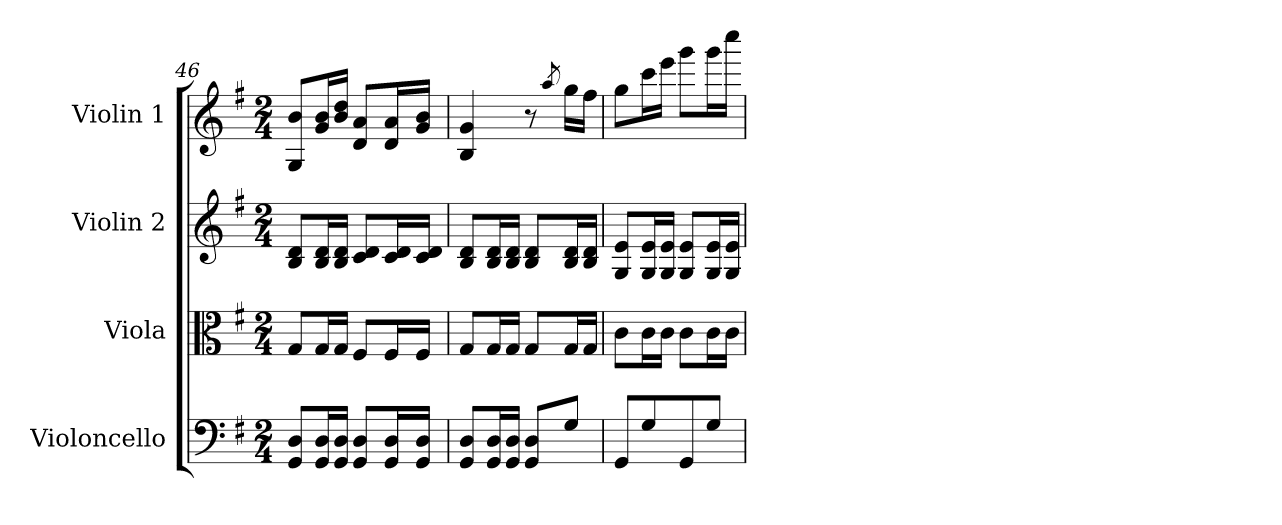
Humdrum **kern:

**kern	**kern	**kern	**kern
*part4	*part3	*part2	*part1
*staff4	*staff3	*staff2	*staff1
*I"Violoncello	*I"Viola	*I"Violin 2	*I"Violin 1
*I'Vc	*I'Vla	*I'Vln	*I'Vln
*clefF4	*clefC3	*clefG2	*clefG2
*k[f#]	*k[f#]	*k[f#]	*k[f#]
*M2/4	*M2/4	*M2/4	*M2/4
=46	=46	=46	=46
8GG/ 8D/L	8G/L	8B/ 8d/L	8G/ 8b/L
16GG/ 16D/L	16G/L	16B/ 16d/L	16g/ 16b/L
16GG/ 16D/JJ	16G/JJ	16B/ 16d/JJ	16b/ 16dd/JJ
8GG/ 8D/L	8F#/L	8c/ 8d/L	8d/ 8a/L
16GG/ 16D/L	16F#/L	16c/ 16d/L	16d/ 16a/L
16GG/ 16D/JJ	16F#/JJ	16c/ 16d/JJ	16g/ 16b/JJ
=47	=47	=47	=47
8GG/ 8D/L	8G/L	8B/ 8d/L	4B/ 4g/
16GG/ 16D/L	16G/L	16B/ 16d/L	.
16GG/ 16D/JJ	16G/JJ	16B/ 16d/JJ	.
8GG/ 8D/L	8G/L	8B/ 8d/L	8r
.	.	.	8qaa/
8G/J	16G/L	16B/ 16d/L	16gg\LL
.	16G/JJ	16B/ 16d/JJ	16ff#\JJ
!!LO:PB:g=z
=48	=48	=48	=48
8GG/L	8c\L	8G/ 8e/L	8gg\L
8G/	16c\L	16G/ 16e/L	16ccc\L
.	16c\JJ	16G/ 16e/JJ	16eee\JJ
8GG/	8c\L	8G/ 8e/L	8ggg\L
8G/J	16c\L	16G/ 16e/L	16ggg\L
.	16c\JJ	16G/ 16e/JJ	16cccc\JJ
=	=	=	=
*-	*-	*-	*-
